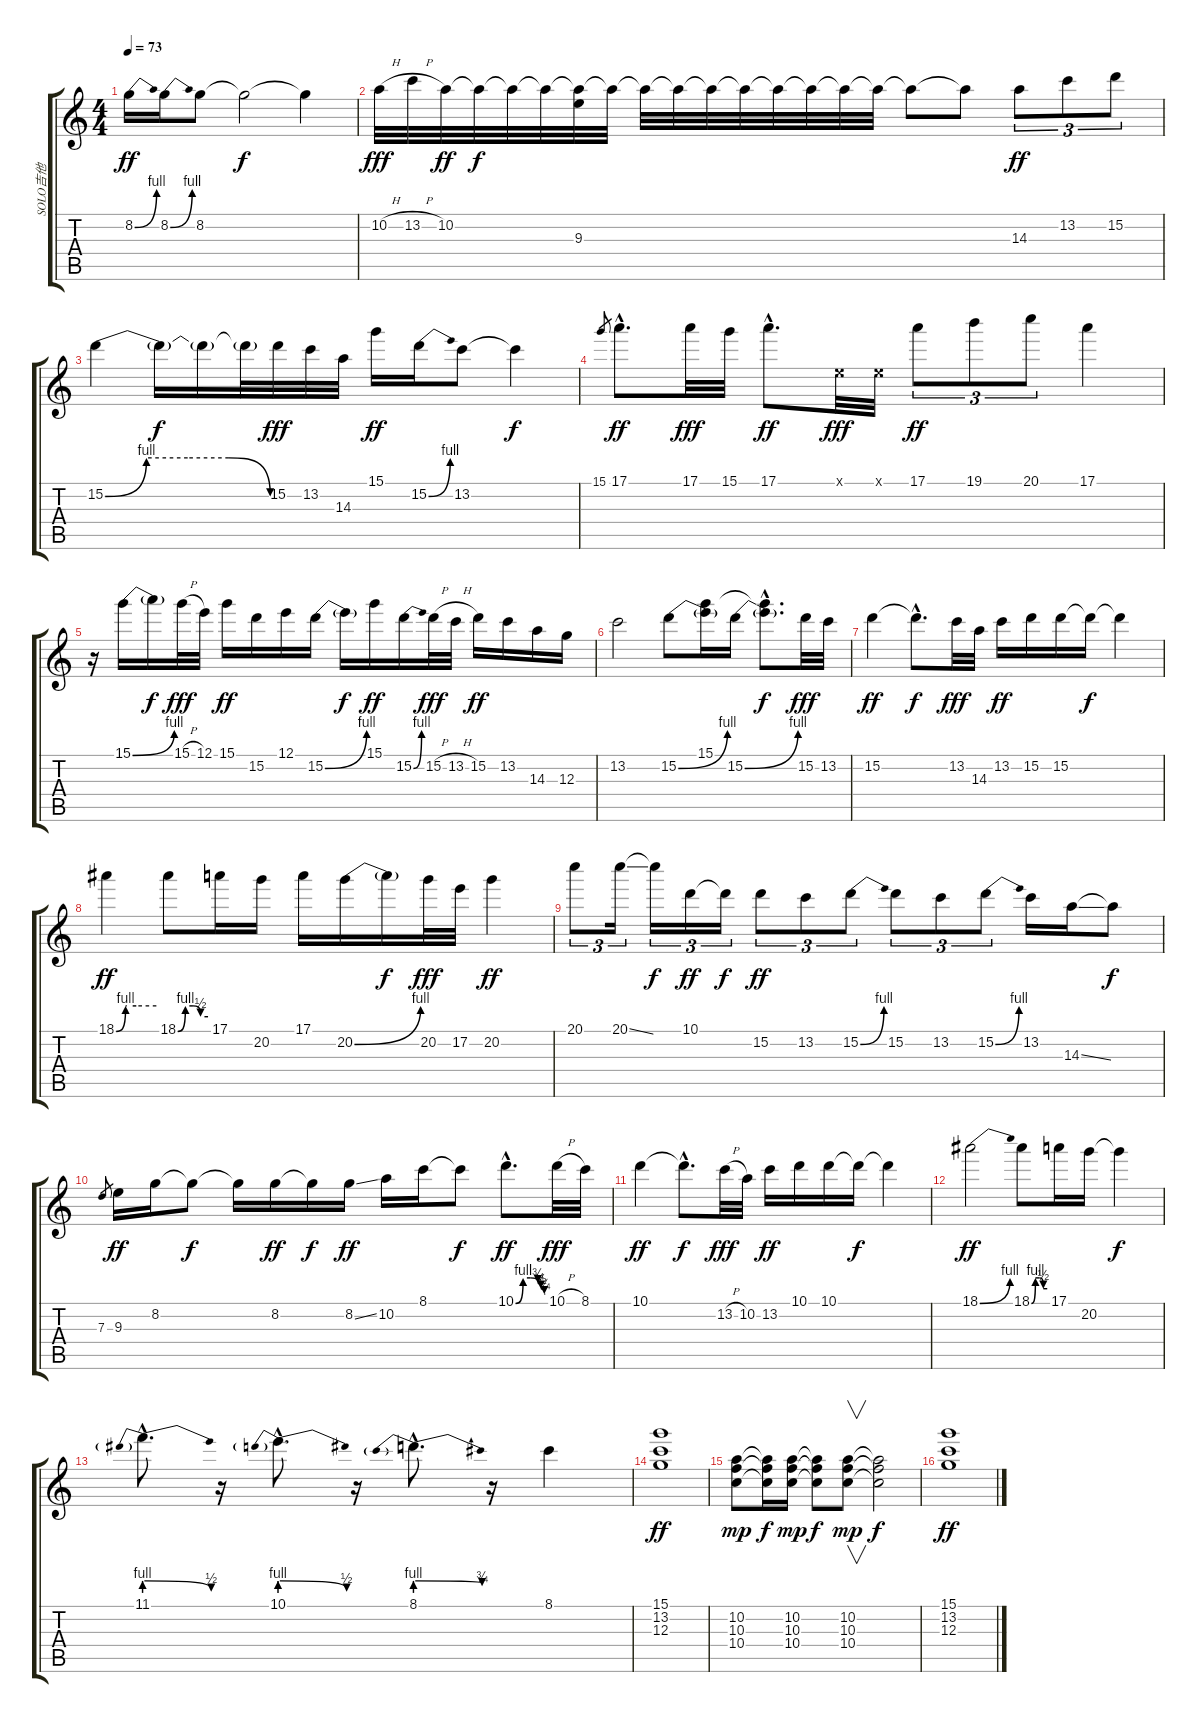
\track ("SOLO吉他" "SOLO吉他") {instrument overdrivenguitar}
\staff {score tabs}
\tuning (E4 B3 G3 D3 A2 E2) {hide}
\ts (4 4)
\tempo 73
\clef g2
\ks c
8.2{be (bend 0 0 60 4)}.16{dy ff} 8.2{be (bend 0 0 60 4)}.16 8.2.8 8.2{t}.2{dy f} 8.2{t}.4 |
10.2{h}.32{dy fff} 13.2{h}.32 10.2.32{dy ff} 10.2{t}.32{dy f} 10.2{t}.32 10.2{t}.32 (10.2{t} 9.3{t}).32 10.2{t}.32 10.2{t}.32 10.2{t}.32 10.2{t}.32 10.2{t}.32 10.2{t}.32 10.2{t}.32 10.2{t}.32 10.2{t}.32 10.2{t}.8 10.2{t}.8 14.3.8{tu (3 2) dy ff} 13.2.8{tu (3 2)} 15.2.8{tu (3 2)} |
15.2{be (custom 0 0 15 4 30 4 45 4 60 0)}.4 15.2{t}.16{dy f} 15.2{t}.16 15.2{t}.32 15.2.32{dy fff} 13.2.32 14.3.32 15.1.16{dy ff} 15.2{be (bend 0 0 60 4)}.16 13.2.8 13.2{t}.4{dy f} |
15.1.8{gr} 17.1{hac}.8{d dy ff} 17.1.32{dy fff} 15.1.32 17.1{hac}.8{d dy ff} 0.1{x}.32{dy fff} 0.1{x}.32 17.1.8{tu (3 2) dy ff} 19.1.8{tu (3 2)} 20.1.8{tu (3 2)} 17.1.4 |
r.16 15.1{be (bend 0 0 60 4)}.16 15.1{t}.16{dy f} 15.1{h}.32{dy fff} 12.1.32 15.1.16{dy ff} 15.2.16 12.1.16 15.2{be (bend 0 0 60 4)}.16 15.2{t}.16{dy f} 15.1.16{dy ff} 15.2{be (bend 0 0 60 4)}.16 15.2{h}.32{dy fff} 13.2{h}.32 15.2.16{dy ff} 13.2.16 14.3.16 12.3.16 |
13.2.2 15.2{be (bend 0 0 60 4)}.8 (15.1 15.2{t}).16 15.2{be (bend 0 0 60 4)}.16 (15.1{hac t} 15.2{hac t}).8{d dy f} 15.2.32{dy fff} 13.2.32 |
15.2.4{dy ff} 15.2{hac t}.8{d dy f} 13.2.32{dy fff} 14.3.32 13.2.16{dy ff} 15.2.16 15.2.16 15.2{t}.16{dy f} 15.2{t}.4 |
18.1{be (custom 0 0 14 4 16 4 30 4 60 4)}.4{dy ff} 18.1{be (custom 0 0 15 4 30 4 45 2 60 2)}.8 17.1.16 20.2.16 17.1.16 20.2{be (bend 0 0 60 4)}.16 20.2{t}.16{dy f} 20.2.32{dy fff} 17.2.32 20.2.4{dy ff} |
20.1.8{tu (3 2)} 20.1{ss}.16{tu (3 2)} 20.1{t}.16{tu (3 2) dy f} 10.1.16{tu (3 2) dy ff} 10.1{t}.16{tu (3 2) dy f} 15.2.8{tu (3 2) dy ff} 13.2.8{tu (3 2)} 15.2{be (bend 0 0 60 4)}.8{tu (3 2)} 15.2.8{tu (3 2)} 13.2.8{tu (3 2)} 15.2{be (bend 0 0 60 4)}.8{tu (3 2)} 13.2.16 14.3{ss}.16 14.3{t}.8{dy f} |
7.3.8{gr} 9.3.16{dy ff} 8.2.16 8.2{t}.8{dy f} 8.2{t}.16 8.2.16{dy ff} 8.2{t}.16{dy f} 8.2{ss}.16{dy ff} 10.2.16 8.1.16 8.1{t}.8{dy f} 10.1{be (custom 0 0 15 4 30 4 45 3 51 2 58 1 60 1) hac}.8{d dy ff} 10.1{h}.32{dy fff} 8.1.32 |
10.1.4{dy ff} 10.1{hac t}.8{d dy f} 13.2{h}.32{dy fff} 10.2.32 13.2.16{dy ff} 10.1.16 10.1.16 10.1{t}.16{dy f} 10.1{t}.4 |
18.1{be (bend 0 0 60 4)}.2{dy ff} 18.1{be (custom 0 0 15 4 30 4 45 2 60 2)}.8 17.1.16 20.2.16 20.2{t}.4{dy f} |
11.1{be (prebendrelease 0 4 60 2) hac}.8{d} r.16 10.1{be (prebendrelease 0 4 60 2) hac}.8{d} r.16 8.1{be (prebendrelease 0 4 60 3) hac}.8{d} r.16 8.1.4 |
(15.1 13.2 12.3).1{dy ff volume 15} |
(10.2 10.3 10.4).8{dy mp} (10.2{t} 10.3{t} 10.4{t}).16{dy f} (10.2 10.3 10.4).16{dy mp} (10.2{t} 10.3{t} 10.4{t}).8{dy f} (10.2 10.3 10.4).8{v dy mp} (10.2{t} 10.3{t} 10.4{t}).2{dy f} |
(15.1 13.2 12.3).1{dy ff}
